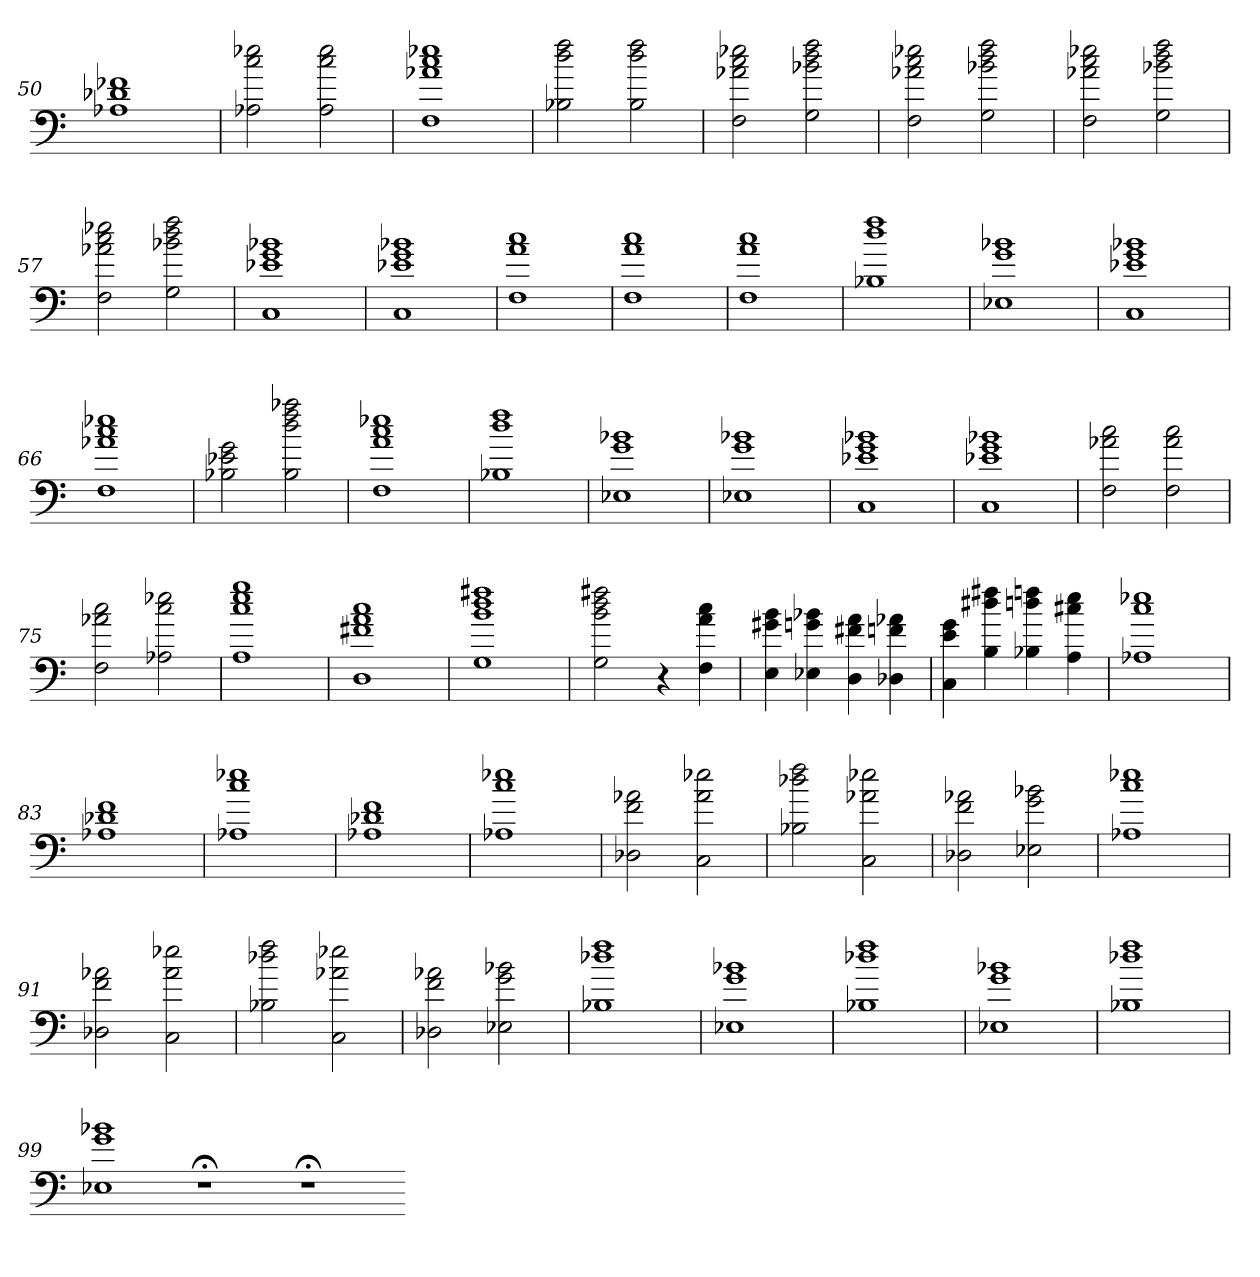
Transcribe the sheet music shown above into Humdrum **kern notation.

**kern
*part1
*staff1
=50
1A-X 1d-X 1f-X
=51
2A-X 2cc 2ee-X
2A- 2cc 2ee-
=52
1F 1a-X 1cc 1ee-X
=53
2B-X 2dd 2ff
2B- 2dd 2ff
=54
2F 2a-X 2cc 2ee-X
2G 2b-X 2dd 2ff
=55
2F 2a-X 2cc 2ee-X
2G 2b-X 2dd 2ff
=56
2F 2a-X 2cc 2ee-X
2G 2b-X 2dd 2ff
=57
2F 2a-X 2cc 2ee-X
2G 2b-X 2dd 2ff
=58
1C 1e-X 1g 1b-X
=59
1C 1e-X 1g 1b-X
=60
1F 1a 1cc
=61
1F 1a 1cc
=62
1F 1a 1cc
=63
1B-X 1dd 1ff
=64
1E-X 1g 1b-X
=65
1C 1e-X 1g 1b-X
=66
1F 1a-X 1cc 1ee-X
=67
2B-X 2e-X 2g
2B- 2dd 2ff 2aa-X
=68
1F 1a 1cc 1ee-X
=69
1B-X 1dd 1ff
=70
1E-X 1g 1b-X
=71
1E-X 1g 1b-X
=72
1C 1e-X 1g 1b-X
=73
1C 1e-X 1g 1b-X
=74
2F 2a-X 2cc
2F 2a- 2cc
=75
2F 2a-X 2cc
2A-X 2cc 2ee-X
=76
1A 1cc 1ee 1gg
=77
1D 1f#X 1a 1cc
=78
1G 1b 1dd 1ff#X
=79
2G 2b 2dd 2ff#X
4r
4F 4a 4cc
=80
4E 4g#X 4b
4E-X 4gn 4b-X
4D 4f#X 4a
4D-X 4fn 4a-X
=81
4C 4e 4g
4B 4dd#X 4ff#X
4B-X 4ddn 4ffn
4A 4cc#X 4ee
=82
1A-X 1cc 1ee-X
=83
1A-X 1d-X 1f
=84
1A-X 1cc 1ee-X
=85
1A-X 1d-X 1f
=86
1A-X 1cc 1ee-X
=87
2D-X 2f 2a-X
2C 2a- 2ee-X
=88
2B-X 2dd-X 2ff
2C 2a-X 2ee-X
=89
2D-X 2f 2a-X
2E-X 2g 2b-X
=90
1A-X 1cc 1ee-X
=91
2D-X 2f 2a-X
2C 2a- 2ee-X
=92
2B-X 2dd-X 2ff
2C 2a-X 2ee-X
=93
2D-X 2f 2a-X
2E-X 2g 2b-X
=94
1B-X 1dd-X 1ff
=95
1E-X 1g 1b-X
=96
1B-X 1dd-X 1ff
=97
1E-X 1g 1b-X
=98
1B-X 1dd-X 1ff
=99
1E-X 1g 1b-X
1r;<
1r;<
=-
*-
